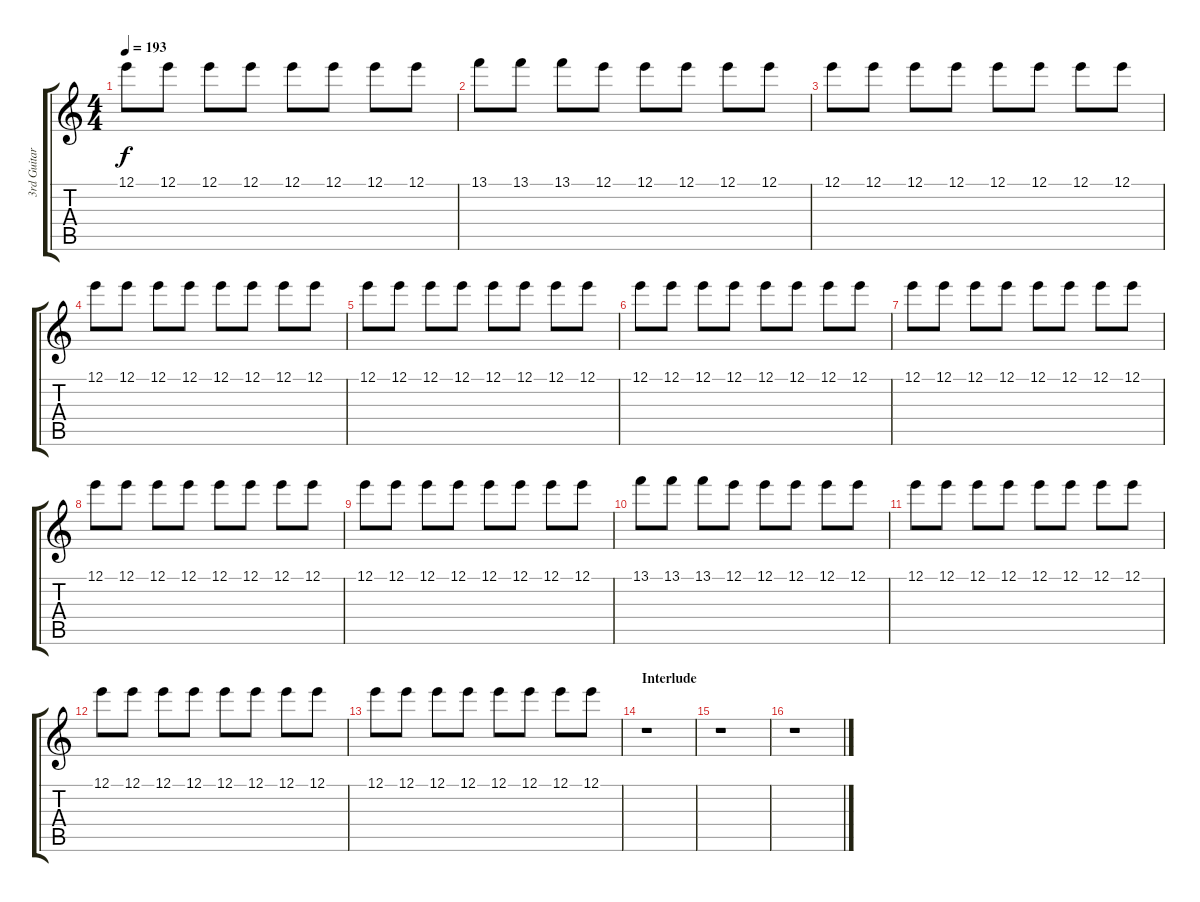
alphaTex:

\track ("3rd Guitar (background)" "3rd Guitar") {instrument distortionguitar}
\staff {score tabs}
\tuning (E4 B3 G3 D3 A2 E2) {hide}
\ts (4 4)
\tempo 193
\clef g2
\ks c
12.1.8{dy f} 12.1.8 12.1.8 12.1.8 12.1.8 12.1.8 12.1.8 12.1.8 |
13.1.8 13.1.8 13.1.8 12.1.8 12.1.8 12.1.8 12.1.8 12.1.8 |
12.1.8 12.1.8 12.1.8 12.1.8 12.1.8 12.1.8 12.1.8 12.1.8 |
12.1.8 12.1.8 12.1.8 12.1.8 12.1.8 12.1.8 12.1.8 12.1.8 |
12.1.8 12.1.8 12.1.8 12.1.8 12.1.8 12.1.8 12.1.8 12.1.8 |
12.1.8 12.1.8 12.1.8 12.1.8 12.1.8 12.1.8 12.1.8 12.1.8 |
12.1.8 12.1.8 12.1.8 12.1.8 12.1.8 12.1.8 12.1.8 12.1.8 |
12.1.8 12.1.8 12.1.8 12.1.8 12.1.8 12.1.8 12.1.8 12.1.8 |
12.1.8 12.1.8 12.1.8 12.1.8 12.1.8 12.1.8 12.1.8 12.1.8 |
13.1.8 13.1.8 13.1.8 12.1.8 12.1.8 12.1.8 12.1.8 12.1.8 |
12.1.8 12.1.8 12.1.8 12.1.8 12.1.8 12.1.8 12.1.8 12.1.8 |
12.1.8 12.1.8 12.1.8 12.1.8 12.1.8 12.1.8 12.1.8 12.1.8 |
12.1.8 12.1.8 12.1.8 12.1.8 12.1.8 12.1.8 12.1.8 12.1.8 |
\section ("" "Interlude")
r.1 |
r.1 |
r.1
